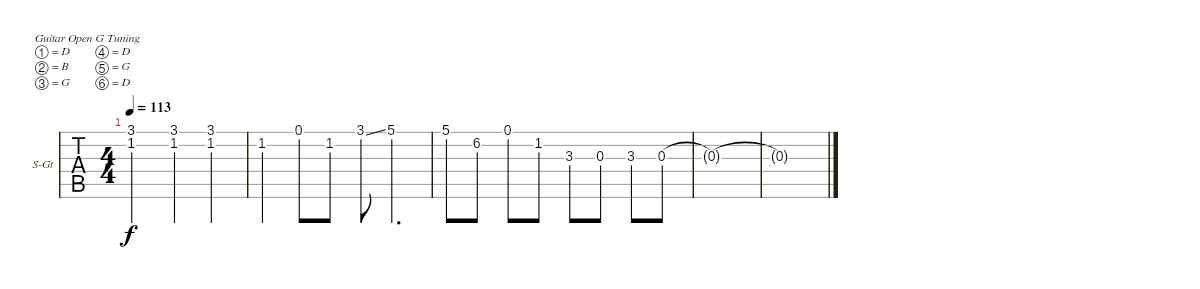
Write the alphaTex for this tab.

\bracketExtendMode nobrackets
\firstSystemTrackNameOrientation horizontal
\otherSystemsTrackNameOrientation horizontal
\defaultBarNumberDisplay FirstOfSystem
\track ("Open G" "S-Gt") {solo instrument acousticguitarsteel}
\staff {tabs}
\tuning (D4 B3 G3 D3 G2 D2)
\ts (4 4)
\tempo 113
\clef g2
\scale
0.25
\ks c
(3.1 1.2).2{dy f} (3.1 1.2).4 (3.1 1.2).4 |
\scale
0.25 1.2.4 0.1.8 1.2.8 3.1{ss}.8 5.1.4{d} |
\scale
0.25 5.1.8 6.2.8 0.1.8 1.2.8 3.3.8 0.3.8 3.3.8 0.3.8 |
\scale
0.25 0.3{t}.1 |
0.3{t}.1
